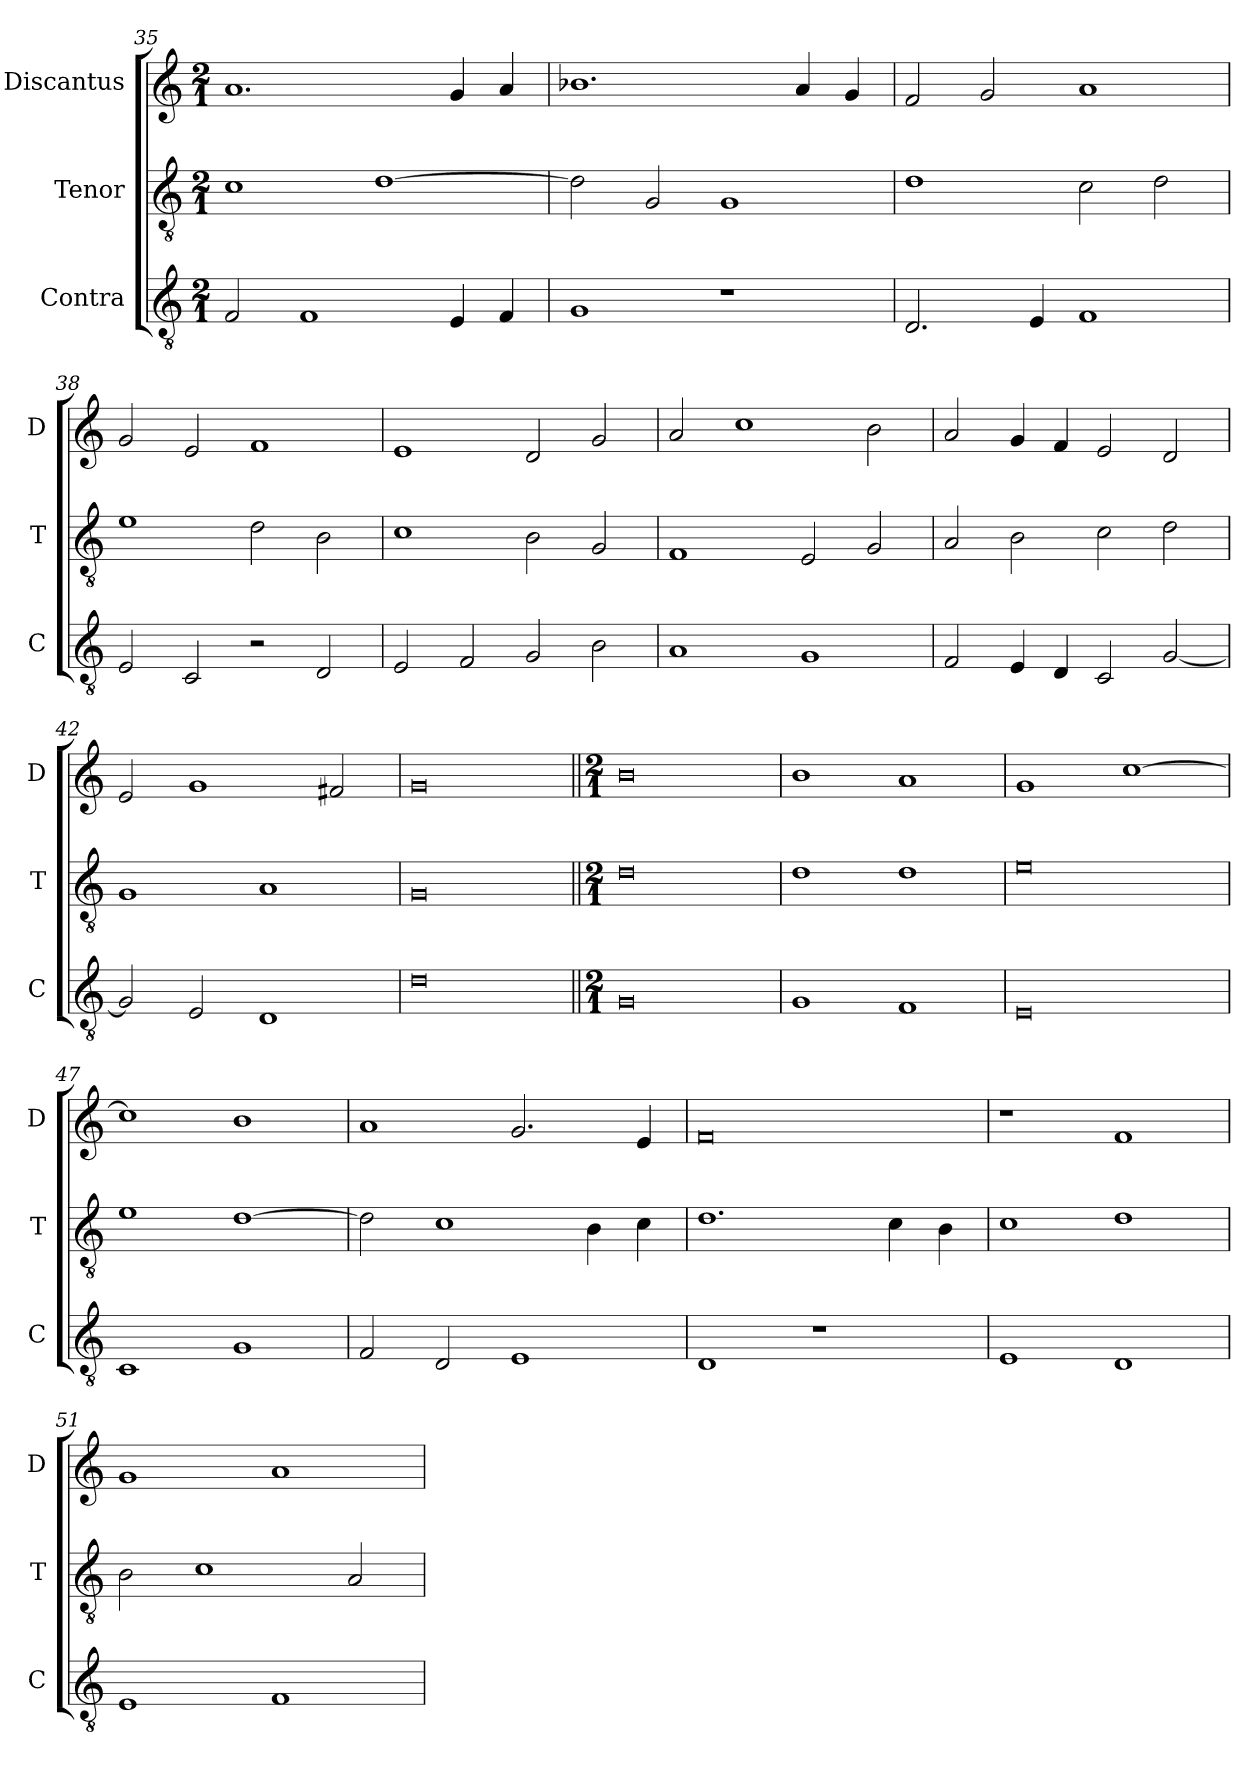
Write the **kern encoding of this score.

**kern	**kern	**kern
*part3	*part2	*part1
*staff3	*staff2	*staff1
*I"Contra	*I"Tenor	*I"Discantus
*I'C	*I'T	*I'D
*clefGv2	*clefGv2	*clefG2
*k[]	*k[]	*k[]
*M2/1	*M2/1	*M2/1
=35	=35	=35
2F	1c	1.a
1F	.	.
.	[1d	.
4E	.	4g
4F	.	4a
=36	=36	=36
1G	2d]	1.b-X
.	2G	.
1r	1G	.
.	.	4a
.	.	4g
=37	=37	=37
2.D	1d	2f
.	.	2g
4E	.	.
1F	2c	1a
.	2d	.
=38	=38	=38
2E	1e	2g
2C	.	2e
2r	2d	1f
2D	2B	.
=39	=39	=39
2E	1c	1e
2F	.	.
2G	2B	2d
2B	2G	2g
=40	=40	=40
1A	1F	2a
.	.	1cc
1G	2E	.
.	2G	2b
=41	=41	=41
2F	2A	2a
4E	2B	4g
4D	.	4f
2C	2c	2e
[2G	2d	2d
=42	=42	=42
2G]	1G	2e
2E	.	1g
1D	1A	.
.	.	2f#X
=43	=43	=43
0d	0G	0g
!!LO:LB:g=z
=44||	=44||	=44||
*M2/1	*M2/1	*M2/1
0G	0d	0b
=45	=45	=45
1G	1d	1b
1F	1d	1a
=46	=46	=46
0E	0e	1g
.	.	[1cc
=47	=47	=47
1C	1e	1cc]
1G	[1d	1b
=48	=48	=48
2F	2d]	1a
2D	1c	.
1E	.	2.g
.	4B	.
.	4c	4e
=49	=49	=49
1D	1.d	0f
1r	.	.
.	4c	.
.	4B	.
=50	=50	=50
1E	1c	1r
1D	1d	1f
=51	=51	=51
1E	2B	1g
.	1c	.
1F	.	1a
.	2A	.
=	=	=
*-	*-	*-
